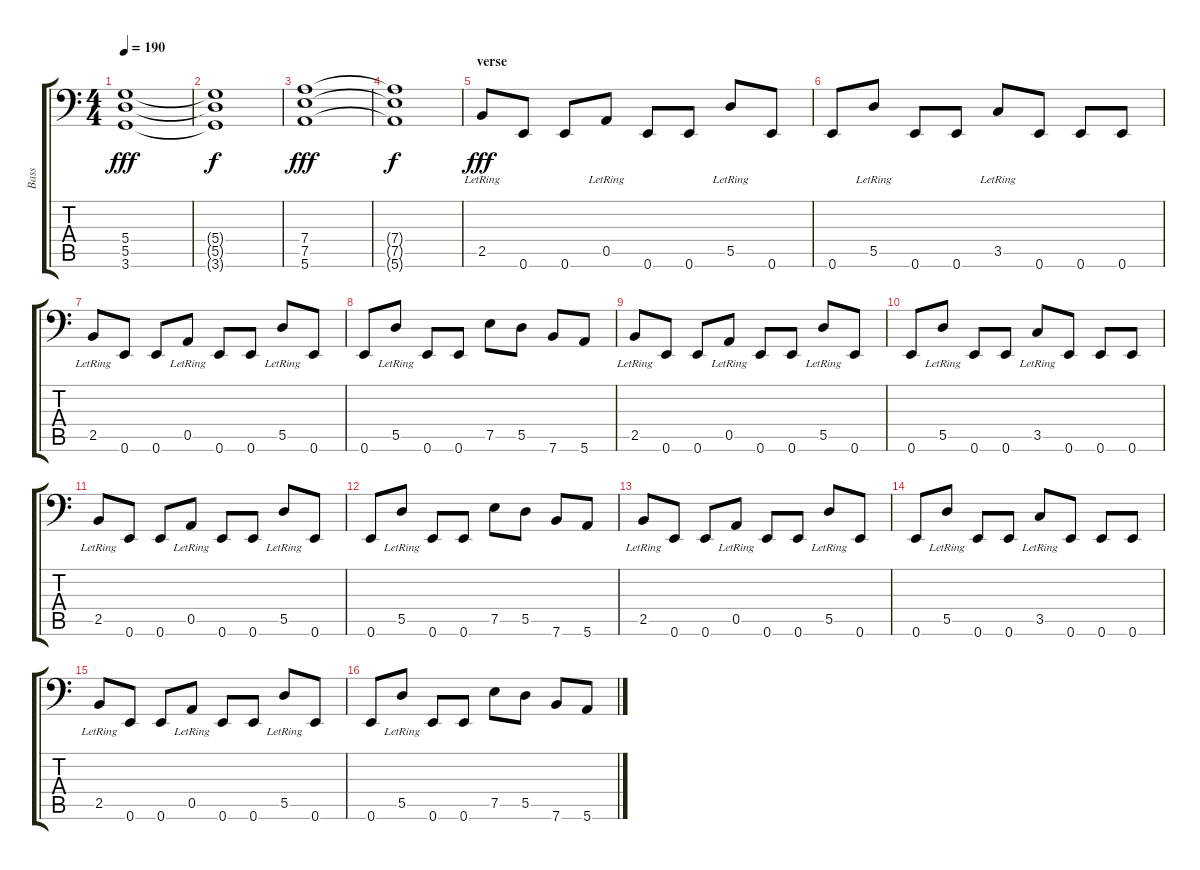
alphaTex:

\track ("Bass" "Bass") {instrument electricbassfinger}
\staff {score tabs}
\tuning (E3 B2 G2 D2 A1 E1) {hide}
\ts (4 4)
\tempo 190
\clef f4
\ks c
(5.4 5.5 3.6).1{dy fff} |
(5.4{t} 5.5{t} 3.6{t}).1{dy f} |
(7.4 7.5 5.6).1{dy fff} |
(7.4{t} 7.5{t} 5.6{t}).1{dy f} |
\section ("" "verse")
2.5{lr}.8{dy fff} 0.6.8 0.6.8 0.5{lr}.8 0.6.8 0.6.8 5.5{lr}.8 0.6.8 |
0.6.8 5.5{lr}.8 0.6.8 0.6.8 3.5{lr}.8 0.6.8 0.6.8 0.6.8 |
2.5{lr}.8 0.6.8 0.6.8 0.5{lr}.8 0.6.8 0.6.8 5.5{lr}.8 0.6.8 |
0.6.8 5.5{lr}.8 0.6.8 0.6.8 7.5.8 5.5.8 7.6.8 5.6.8 |
2.5{lr}.8 0.6.8 0.6.8 0.5{lr}.8 0.6.8 0.6.8 5.5{lr}.8 0.6.8 |
0.6.8 5.5{lr}.8 0.6.8 0.6.8 3.5{lr}.8 0.6.8 0.6.8 0.6.8 |
2.5{lr}.8 0.6.8 0.6.8 0.5{lr}.8 0.6.8 0.6.8 5.5{lr}.8 0.6.8 |
0.6.8 5.5{lr}.8 0.6.8 0.6.8 7.5.8 5.5.8 7.6.8 5.6.8 |
2.5{lr}.8 0.6.8 0.6.8 0.5{lr}.8 0.6.8 0.6.8 5.5{lr}.8 0.6.8 |
0.6.8 5.5{lr}.8 0.6.8 0.6.8 3.5{lr}.8 0.6.8 0.6.8 0.6.8 |
2.5{lr}.8 0.6.8 0.6.8 0.5{lr}.8 0.6.8 0.6.8 5.5{lr}.8 0.6.8 |
0.6.8 5.5{lr}.8 0.6.8 0.6.8 7.5.8 5.5.8 7.6.8 5.6.8
